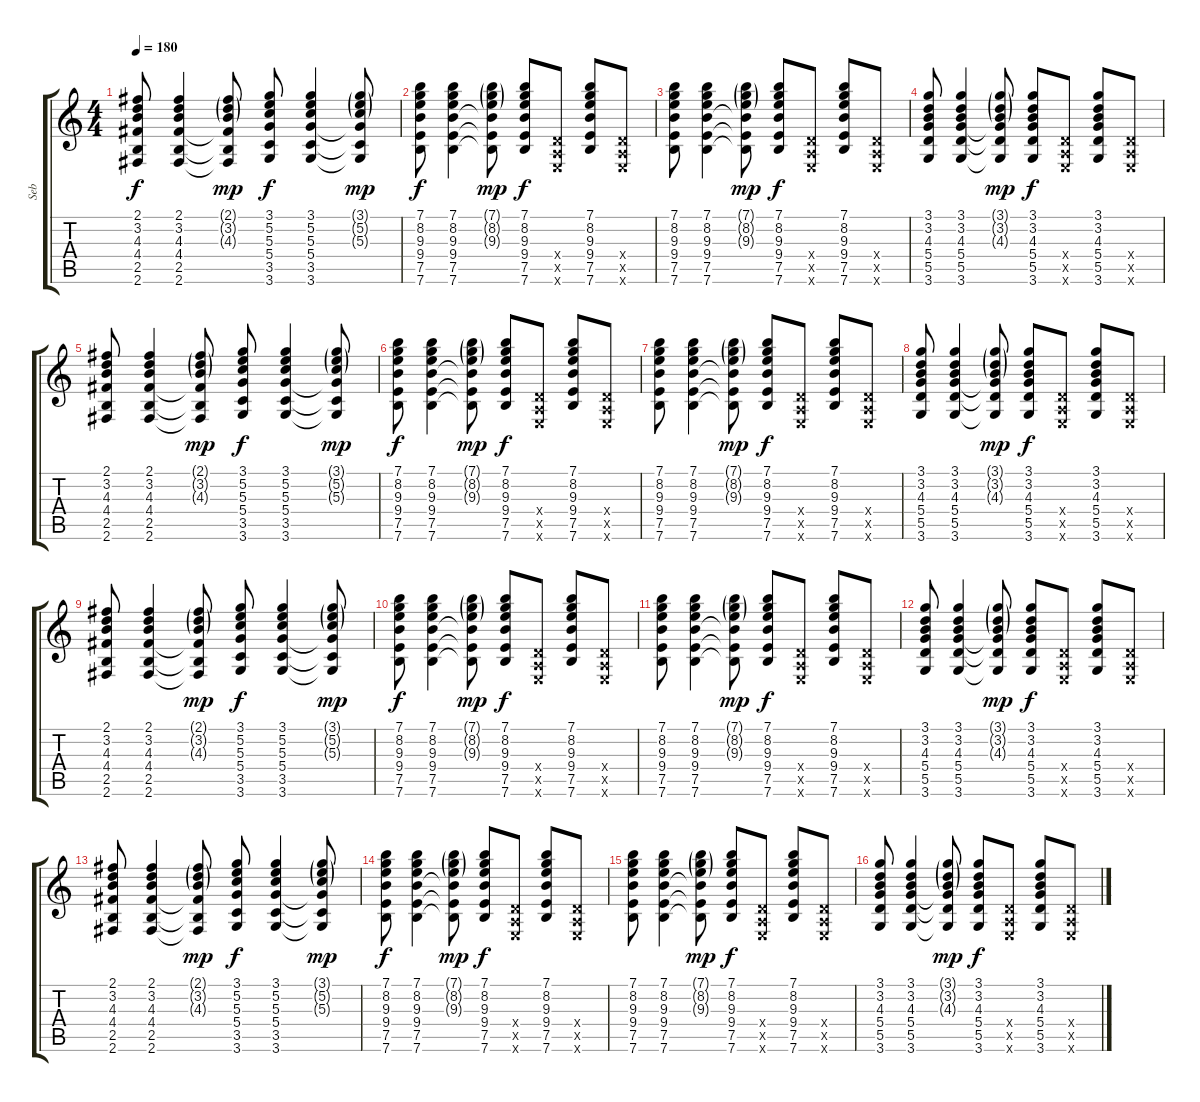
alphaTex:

\track ("Seb" "Seb") {instrument electricguitarjazz}
\staff {score tabs}
\tuning (E4 B3 G3 D3 A2 E2) {hide}
\ts (4 4)
\tempo 180
\clef g2
\ks c
(2.1 3.2 4.3 4.4 2.5 2.6).8{dy f} (2.1 3.2 4.3 4.4 2.5 2.6).4 (2.1{g} 3.2{g} 4.3{g} 4.4{t} 2.5{t} 2.6{t}).8{dy mp} (3.1 5.2 5.3 5.4 3.5 3.6).8{dy f} (3.1 5.2 5.3 5.4 3.5 3.6).4 (3.1{g} 5.2{g} 5.3{g} 5.4{t} 3.5{t} 3.6{t}).8{dy mp} |
(7.1 8.2 9.3 9.4 7.5 7.6).8{dy f} (7.1 8.2 9.3 9.4 7.5 7.6).4 (7.1{g} 8.2{g} 9.3{g} 9.4{t} 7.5{t} 7.6{t}).8{dy mp} (7.1 8.2 9.3 9.4 7.5 7.6).8{dy f} (0.4{x} 0.5{x} 0.6{x}).8 (7.1 8.2 9.3 9.4 7.5 7.6).8 (0.4{x} 0.5{x} 0.6{x}).8 |
(7.1 8.2 9.3 9.4 7.5 7.6).8 (7.1 8.2 9.3 9.4 7.5 7.6).4 (7.1{g} 8.2{g} 9.3{g} 9.4{t} 7.5{t} 7.6{t}).8{dy mp} (7.1 8.2 9.3 9.4 7.5 7.6).8{dy f} (0.4{x} 0.5{x} 0.6{x}).8 (7.1 8.2 9.3 9.4 7.5 7.6).8 (0.4{x} 0.5{x} 0.6{x}).8 |
(3.1 3.2 4.3 5.4 5.5 3.6).8 (3.1 3.2 4.3 5.4 5.5 3.6).4 (3.1{g} 3.2{g} 4.3{g} 5.4{t} 5.5{t} 3.6{t}).8{dy mp} (3.1 3.2 4.3 5.4 5.5 3.6).8{dy f} (0.4{x} 0.5{x} 0.6{x}).8 (3.1 3.2 4.3 5.4 5.5 3.6).8 (0.4{x} 0.5{x} 0.6{x}).8 |
(2.1 3.2 4.3 4.4 2.5 2.6).8 (2.1 3.2 4.3 4.4 2.5 2.6).4 (2.1{g} 3.2{g} 4.3{g} 4.4{t} 2.5{t} 2.6{t}).8{dy mp} (3.1 5.2 5.3 5.4 3.5 3.6).8{dy f} (3.1 5.2 5.3 5.4 3.5 3.6).4 (3.1{g} 5.2{g} 5.3{g} 5.4{t} 3.5{t} 3.6{t}).8{dy mp} |
(7.1 8.2 9.3 9.4 7.5 7.6).8{dy f} (7.1 8.2 9.3 9.4 7.5 7.6).4 (7.1{g} 8.2{g} 9.3{g} 9.4{t} 7.5{t} 7.6{t}).8{dy mp} (7.1 8.2 9.3 9.4 7.5 7.6).8{dy f} (0.4{x} 0.5{x} 0.6{x}).8 (7.1 8.2 9.3 9.4 7.5 7.6).8 (0.4{x} 0.5{x} 0.6{x}).8 |
(7.1 8.2 9.3 9.4 7.5 7.6).8 (7.1 8.2 9.3 9.4 7.5 7.6).4 (7.1{g} 8.2{g} 9.3{g} 9.4{t} 7.5{t} 7.6{t}).8{dy mp} (7.1 8.2 9.3 9.4 7.5 7.6).8{dy f} (0.4{x} 0.5{x} 0.6{x}).8 (7.1 8.2 9.3 9.4 7.5 7.6).8 (0.4{x} 0.5{x} 0.6{x}).8 |
(3.1 3.2 4.3 5.4 5.5 3.6).8 (3.1 3.2 4.3 5.4 5.5 3.6).4 (3.1{g} 3.2{g} 4.3{g} 5.4{t} 5.5{t} 3.6{t}).8{dy mp} (3.1 3.2 4.3 5.4 5.5 3.6).8{dy f} (0.4{x} 0.5{x} 0.6{x}).8 (3.1 3.2 4.3 5.4 5.5 3.6).8 (0.4{x} 0.5{x} 0.6{x}).8 |
(2.1 3.2 4.3 4.4 2.5 2.6).8 (2.1 3.2 4.3 4.4 2.5 2.6).4 (2.1{g} 3.2{g} 4.3{g} 4.4{t} 2.5{t} 2.6{t}).8{dy mp} (3.1 5.2 5.3 5.4 3.5 3.6).8{dy f} (3.1 5.2 5.3 5.4 3.5 3.6).4 (3.1{g} 5.2{g} 5.3{g} 5.4{t} 3.5{t} 3.6{t}).8{dy mp} |
(7.1 8.2 9.3 9.4 7.5 7.6).8{dy f} (7.1 8.2 9.3 9.4 7.5 7.6).4 (7.1{g} 8.2{g} 9.3{g} 9.4{t} 7.5{t} 7.6{t}).8{dy mp} (7.1 8.2 9.3 9.4 7.5 7.6).8{dy f} (0.4{x} 0.5{x} 0.6{x}).8 (7.1 8.2 9.3 9.4 7.5 7.6).8 (0.4{x} 0.5{x} 0.6{x}).8 |
(7.1 8.2 9.3 9.4 7.5 7.6).8 (7.1 8.2 9.3 9.4 7.5 7.6).4 (7.1{g} 8.2{g} 9.3{g} 9.4{t} 7.5{t} 7.6{t}).8{dy mp} (7.1 8.2 9.3 9.4 7.5 7.6).8{dy f} (0.4{x} 0.5{x} 0.6{x}).8 (7.1 8.2 9.3 9.4 7.5 7.6).8 (0.4{x} 0.5{x} 0.6{x}).8 |
(3.1 3.2 4.3 5.4 5.5 3.6).8 (3.1 3.2 4.3 5.4 5.5 3.6).4 (3.1{g} 3.2{g} 4.3{g} 5.4{t} 5.5{t} 3.6{t}).8{dy mp} (3.1 3.2 4.3 5.4 5.5 3.6).8{dy f} (0.4{x} 0.5{x} 0.6{x}).8 (3.1 3.2 4.3 5.4 5.5 3.6).8 (0.4{x} 0.5{x} 0.6{x}).8 |
(2.1 3.2 4.3 4.4 2.5 2.6).8 (2.1 3.2 4.3 4.4 2.5 2.6).4 (2.1{g} 3.2{g} 4.3{g} 4.4{t} 2.5{t} 2.6{t}).8{dy mp} (3.1 5.2 5.3 5.4 3.5 3.6).8{dy f} (3.1 5.2 5.3 5.4 3.5 3.6).4 (3.1{g} 5.2{g} 5.3{g} 5.4{t} 3.5{t} 3.6{t}).8{dy mp} |
(7.1 8.2 9.3 9.4 7.5 7.6).8{dy f} (7.1 8.2 9.3 9.4 7.5 7.6).4 (7.1{g} 8.2{g} 9.3{g} 9.4{t} 7.5{t} 7.6{t}).8{dy mp} (7.1 8.2 9.3 9.4 7.5 7.6).8{dy f} (0.4{x} 0.5{x} 0.6{x}).8 (7.1 8.2 9.3 9.4 7.5 7.6).8 (0.4{x} 0.5{x} 0.6{x}).8 |
(7.1 8.2 9.3 9.4 7.5 7.6).8 (7.1 8.2 9.3 9.4 7.5 7.6).4 (7.1{g} 8.2{g} 9.3{g} 9.4{t} 7.5{t} 7.6{t}).8{dy mp} (7.1 8.2 9.3 9.4 7.5 7.6).8{dy f} (0.4{x} 0.5{x} 0.6{x}).8 (7.1 8.2 9.3 9.4 7.5 7.6).8 (0.4{x} 0.5{x} 0.6{x}).8 |
(3.1 3.2 4.3 5.4 5.5 3.6).8 (3.1 3.2 4.3 5.4 5.5 3.6).4 (3.1{g} 3.2{g} 4.3{g} 5.4{t} 5.5{t} 3.6{t}).8{dy mp} (3.1 3.2 4.3 5.4 5.5 3.6).8{dy f} (0.4{x} 0.5{x} 0.6{x}).8 (3.1 3.2 4.3 5.4 5.5 3.6).8 (0.4{x} 0.5{x} 0.6{x}).8
